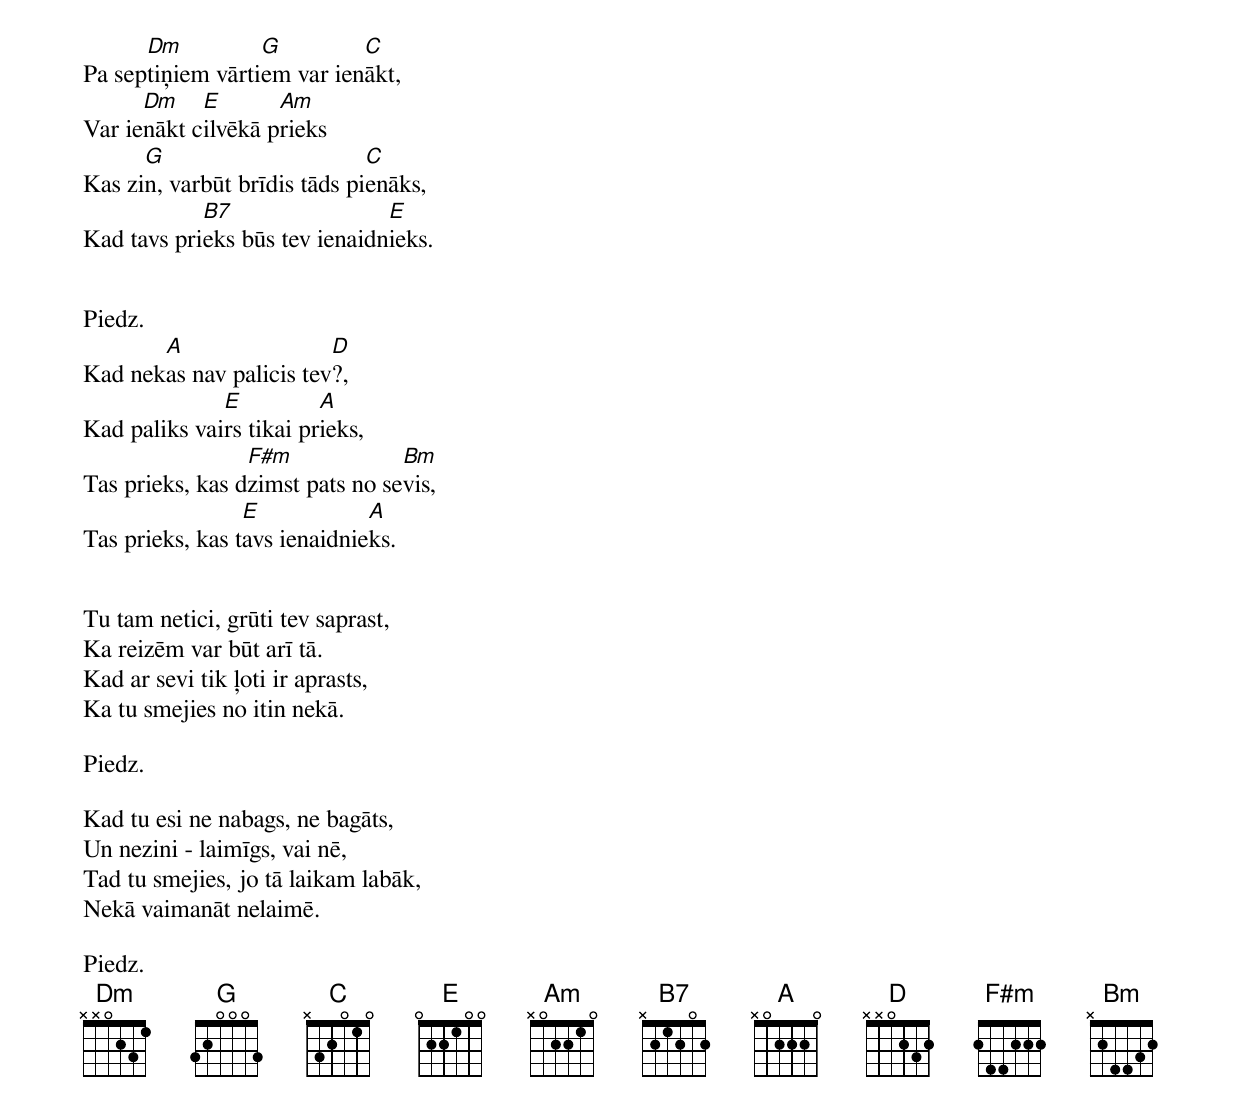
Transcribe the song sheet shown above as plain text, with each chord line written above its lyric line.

      Dm          G         C
Pa septiņiem vārtiem var ienākt,
      Dm    E       Am
Var ienākt cilvēkā prieks
      G                       C
Kas zin, varbūt brīdis tāds pienāks,
            B7                 E
Kad tavs prieks būs tev ienaidnieks.


Piedz.
       A                 D
Kad nekas nav palicis tev?,
              E          A
Kad paliks vairs tikai prieks,
                 F#m             Bm
Tas prieks, kas dzimst pats no sevis,
                 E            A
Tas prieks, kas tavs ienaidnieks.


Tu tam netici, grūti tev saprast,
Ka reizēm var būt arī tā.
Kad ar sevi tik ļoti ir aprasts,
Ka tu smejies no itin nekā.

Piedz.

Kad tu esi ne nabags, ne bagāts,
Un nezini - laimīgs, vai nē,
Tad tu smejies, jo tā laikam labāk,
Nekā vaimanāt nelaimē.

Piedz.
